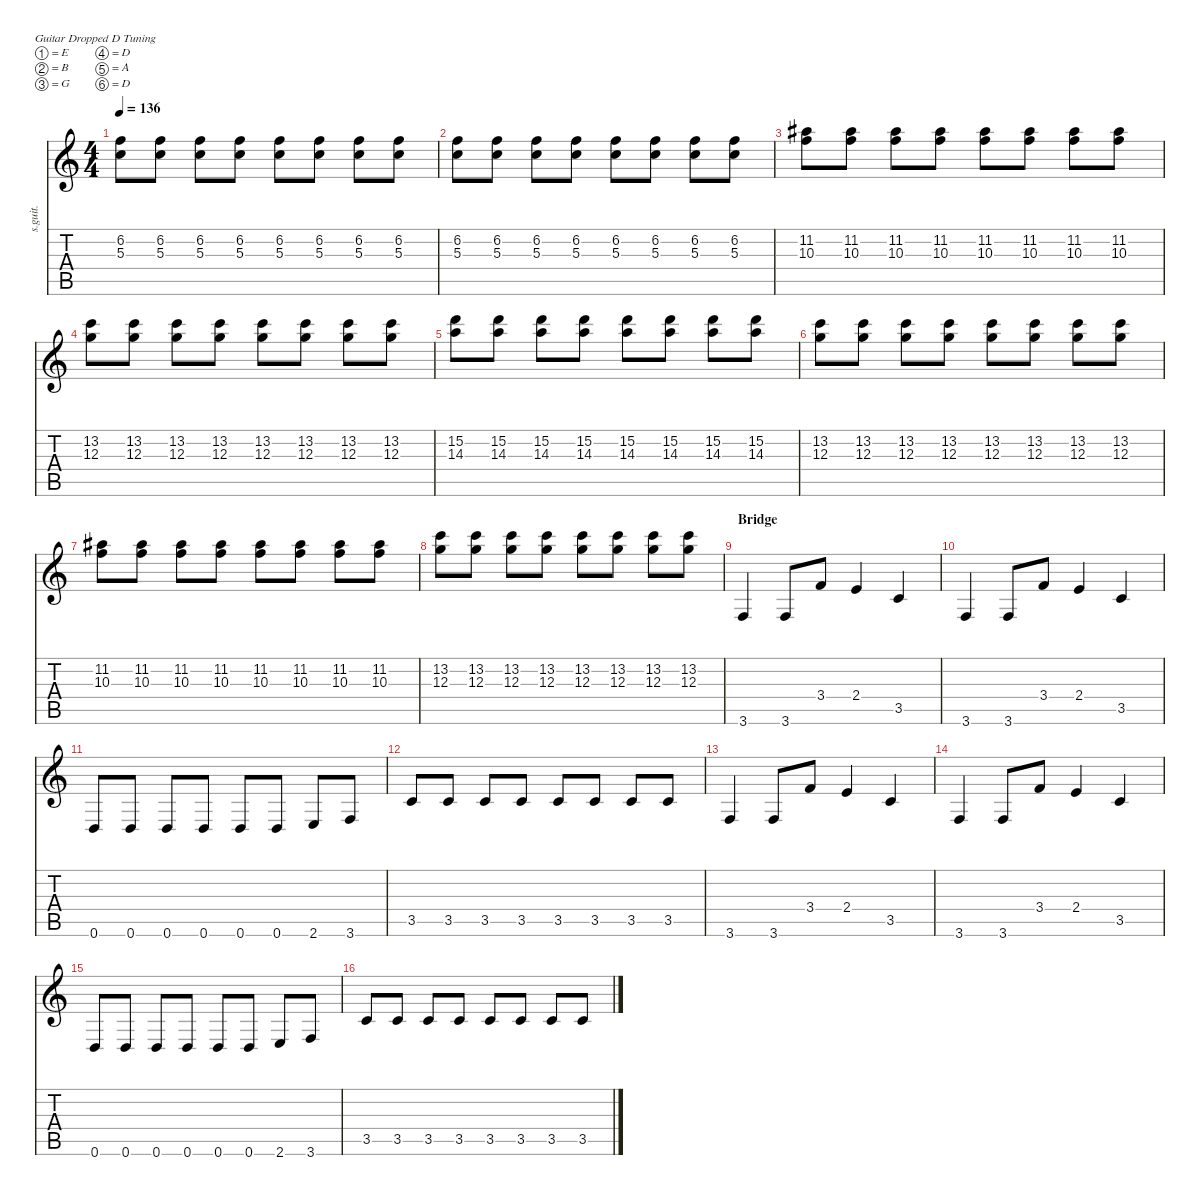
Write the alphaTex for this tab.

\defaultSystemsLayout 4
\hideDynamics
\bracketExtendMode nobrackets
\track ("Taylor York - Lead" "s.guit.") {instrument overdrivenguitar}
\staff {score tabs}
\tuning (E4 B3 G3 D3 A2 D2)
\ts (4 4)
\tempo 136
\clef g2
\ks c
(6.2 5.3).8{lyrics (0 "") lyrics (1 "") lyrics (2 "") lyrics (3 "") lyrics (4 "") dy f} (6.2 5.3).8{lyrics (0 "") lyrics (1 "") lyrics (2 "") lyrics (3 "") lyrics (4 "")} (6.2 5.3).8{lyrics (0 "") lyrics (1 "") lyrics (2 "") lyrics (3 "") lyrics (4 "")} (6.2 5.3).8{lyrics (0 "") lyrics (1 "") lyrics (2 "") lyrics (3 "") lyrics (4 "")} (6.2 5.3).8{lyrics (0 "") lyrics (1 "") lyrics (2 "") lyrics (3 "") lyrics (4 "")} (6.2 5.3).8{lyrics (0 "") lyrics (1 "") lyrics (2 "") lyrics (3 "") lyrics (4 "")} (6.2 5.3).8{lyrics (0 "") lyrics (1 "") lyrics (2 "") lyrics (3 "") lyrics (4 "")} (6.2 5.3).8{lyrics (0 "") lyrics (1 "") lyrics (2 "") lyrics (3 "") lyrics (4 "")} |
(6.2 5.3).8{lyrics (0 "") lyrics (1 "") lyrics (2 "") lyrics (3 "") lyrics (4 "")} (6.2 5.3).8{lyrics (0 "") lyrics (1 "") lyrics (2 "") lyrics (3 "") lyrics (4 "")} (6.2 5.3).8{lyrics (0 "") lyrics (1 "") lyrics (2 "") lyrics (3 "") lyrics (4 "")} (6.2 5.3).8{lyrics (0 "") lyrics (1 "") lyrics (2 "") lyrics (3 "") lyrics (4 "")} (6.2 5.3).8{lyrics (0 "") lyrics (1 "") lyrics (2 "") lyrics (3 "") lyrics (4 "")} (6.2 5.3).8{lyrics (0 "") lyrics (1 "") lyrics (2 "") lyrics (3 "") lyrics (4 "")} (6.2 5.3).8{lyrics (0 "") lyrics (1 "") lyrics (2 "") lyrics (3 "") lyrics (4 "")} (6.2 5.3).8{lyrics (0 "") lyrics (1 "") lyrics (2 "") lyrics (3 "") lyrics (4 "")} |
(11.2{acc #} 10.3).8{lyrics (0 "") lyrics (1 "") lyrics (2 "") lyrics (3 "") lyrics (4 "")} (11.2{acc #} 10.3).8{lyrics (0 "") lyrics (1 "") lyrics (2 "") lyrics (3 "") lyrics (4 "")} (11.2{acc #} 10.3).8{lyrics (0 "") lyrics (1 "") lyrics (2 "") lyrics (3 "") lyrics (4 "")} (11.2{acc #} 10.3).8{lyrics (0 "") lyrics (1 "") lyrics (2 "") lyrics (3 "") lyrics (4 "")} (11.2{acc #} 10.3).8{lyrics (0 "") lyrics (1 "") lyrics (2 "") lyrics (3 "") lyrics (4 "")} (11.2{acc #} 10.3).8{lyrics (0 "") lyrics (1 "") lyrics (2 "") lyrics (3 "") lyrics (4 "")} (11.2{acc #} 10.3).8{lyrics (0 "") lyrics (1 "") lyrics (2 "") lyrics (3 "") lyrics (4 "")} (11.2{acc #} 10.3).8{lyrics (0 "") lyrics (1 "") lyrics (2 "") lyrics (3 "") lyrics (4 "")} |
(13.2 12.3).8{lyrics (0 "") lyrics (1 "") lyrics (2 "") lyrics (3 "") lyrics (4 "")} (13.2 12.3).8{lyrics (0 "") lyrics (1 "") lyrics (2 "") lyrics (3 "") lyrics (4 "")} (13.2 12.3).8{lyrics (0 "") lyrics (1 "") lyrics (2 "") lyrics (3 "") lyrics (4 "")} (13.2 12.3).8{lyrics (0 "") lyrics (1 "") lyrics (2 "") lyrics (3 "") lyrics (4 "")} (13.2 12.3).8{lyrics (0 "") lyrics (1 "") lyrics (2 "") lyrics (3 "") lyrics (4 "")} (13.2 12.3).8{lyrics (0 "") lyrics (1 "") lyrics (2 "") lyrics (3 "") lyrics (4 "")} (13.2 12.3).8{lyrics (0 "") lyrics (1 "") lyrics (2 "") lyrics (3 "") lyrics (4 "")} (13.2 12.3).8{lyrics (0 "") lyrics (1 "") lyrics (2 "") lyrics (3 "") lyrics (4 "")} |
(15.2 14.3).8{lyrics (0 "") lyrics (1 "") lyrics (2 "") lyrics (3 "") lyrics (4 "")} (15.2 14.3).8{lyrics (0 "") lyrics (1 "") lyrics (2 "") lyrics (3 "") lyrics (4 "")} (15.2 14.3).8{lyrics (0 "") lyrics (1 "") lyrics (2 "") lyrics (3 "") lyrics (4 "")} (15.2 14.3).8{lyrics (0 "") lyrics (1 "") lyrics (2 "") lyrics (3 "") lyrics (4 "")} (15.2 14.3).8{lyrics (0 "") lyrics (1 "") lyrics (2 "") lyrics (3 "") lyrics (4 "")} (15.2 14.3).8{lyrics (0 "") lyrics (1 "") lyrics (2 "") lyrics (3 "") lyrics (4 "")} (15.2 14.3).8{lyrics (0 "") lyrics (1 "") lyrics (2 "") lyrics (3 "") lyrics (4 "")} (15.2 14.3).8{lyrics (0 "") lyrics (1 "") lyrics (2 "") lyrics (3 "") lyrics (4 "")} |
(13.2 12.3).8{lyrics (0 "") lyrics (1 "") lyrics (2 "") lyrics (3 "") lyrics (4 "")} (13.2 12.3).8{lyrics (0 "") lyrics (1 "") lyrics (2 "") lyrics (3 "") lyrics (4 "")} (13.2 12.3).8{lyrics (0 "") lyrics (1 "") lyrics (2 "") lyrics (3 "") lyrics (4 "")} (13.2 12.3).8{lyrics (0 "") lyrics (1 "") lyrics (2 "") lyrics (3 "") lyrics (4 "")} (13.2 12.3).8{lyrics (0 "") lyrics (1 "") lyrics (2 "") lyrics (3 "") lyrics (4 "")} (13.2 12.3).8{lyrics (0 "") lyrics (1 "") lyrics (2 "") lyrics (3 "") lyrics (4 "")} (13.2 12.3).8{lyrics (0 "") lyrics (1 "") lyrics (2 "") lyrics (3 "") lyrics (4 "")} (13.2 12.3).8{lyrics (0 "") lyrics (1 "") lyrics (2 "") lyrics (3 "") lyrics (4 "")} |
(11.2{acc #} 10.3).8{lyrics (0 "") lyrics (1 "") lyrics (2 "") lyrics (3 "") lyrics (4 "")} (11.2{acc #} 10.3).8{lyrics (0 "") lyrics (1 "") lyrics (2 "") lyrics (3 "") lyrics (4 "")} (11.2{acc #} 10.3).8{lyrics (0 "") lyrics (1 "") lyrics (2 "") lyrics (3 "") lyrics (4 "")} (11.2{acc #} 10.3).8{lyrics (0 "") lyrics (1 "") lyrics (2 "") lyrics (3 "") lyrics (4 "")} (11.2{acc #} 10.3).8{lyrics (0 "") lyrics (1 "") lyrics (2 "") lyrics (3 "") lyrics (4 "")} (11.2{acc #} 10.3).8{lyrics (0 "") lyrics (1 "") lyrics (2 "") lyrics (3 "") lyrics (4 "")} (11.2{acc #} 10.3).8{lyrics (0 "") lyrics (1 "") lyrics (2 "") lyrics (3 "") lyrics (4 "")} (11.2{acc #} 10.3).8{lyrics (0 "") lyrics (1 "") lyrics (2 "") lyrics (3 "") lyrics (4 "")} |
(13.2 12.3).8{lyrics (0 "") lyrics (1 "") lyrics (2 "") lyrics (3 "") lyrics (4 "")} (13.2 12.3).8{lyrics (0 "") lyrics (1 "") lyrics (2 "") lyrics (3 "") lyrics (4 "")} (13.2 12.3).8{lyrics (0 "") lyrics (1 "") lyrics (2 "") lyrics (3 "") lyrics (4 "")} (13.2 12.3).8{lyrics (0 "") lyrics (1 "") lyrics (2 "") lyrics (3 "") lyrics (4 "")} (13.2 12.3).8{lyrics (0 "") lyrics (1 "") lyrics (2 "") lyrics (3 "") lyrics (4 "")} (13.2 12.3).8{lyrics (0 "") lyrics (1 "") lyrics (2 "") lyrics (3 "") lyrics (4 "")} (13.2 12.3).8{lyrics (0 "") lyrics (1 "") lyrics (2 "") lyrics (3 "") lyrics (4 "")} (13.2 12.3).8{lyrics (0 "") lyrics (1 "") lyrics (2 "") lyrics (3 "") lyrics (4 "")} |
\section ("" "Bridge")
3.6.4{lyrics (0 "") lyrics (1 "") lyrics (2 "") lyrics (3 "") lyrics (4 "")} 3.6.8{lyrics (0 "") lyrics (1 "") lyrics (2 "") lyrics (3 "") lyrics (4 "")} 3.4.8{lyrics (0 "") lyrics (1 "") lyrics (2 "") lyrics (3 "") lyrics (4 "")} 2.4.4{lyrics (0 "") lyrics (1 "") lyrics (2 "") lyrics (3 "") lyrics (4 "")} 3.5.4{lyrics (0 "") lyrics (1 "") lyrics (2 "") lyrics (3 "") lyrics (4 "")} |
3.6.4{lyrics (0 "") lyrics (1 "") lyrics (2 "") lyrics (3 "") lyrics (4 "")} 3.6.8{lyrics (0 "") lyrics (1 "") lyrics (2 "") lyrics (3 "") lyrics (4 "")} 3.4.8{lyrics (0 "") lyrics (1 "") lyrics (2 "") lyrics (3 "") lyrics (4 "")} 2.4.4{lyrics (0 "") lyrics (1 "") lyrics (2 "") lyrics (3 "") lyrics (4 "")} 3.5.4{lyrics (0 "") lyrics (1 "") lyrics (2 "") lyrics (3 "") lyrics (4 "")} |
0.6.8{lyrics (0 "") lyrics (1 "") lyrics (2 "") lyrics (3 "") lyrics (4 "")} 0.6.8{lyrics (0 "") lyrics (1 "") lyrics (2 "") lyrics (3 "") lyrics (4 "")} 0.6.8{lyrics (0 "") lyrics (1 "") lyrics (2 "") lyrics (3 "") lyrics (4 "")} 0.6.8{lyrics (0 "") lyrics (1 "") lyrics (2 "") lyrics (3 "") lyrics (4 "")} 0.6.8{lyrics (0 "") lyrics (1 "") lyrics (2 "") lyrics (3 "") lyrics (4 "")} 0.6.8{lyrics (0 "") lyrics (1 "") lyrics (2 "") lyrics (3 "") lyrics (4 "")} 2.6.8{lyrics (0 "") lyrics (1 "") lyrics (2 "") lyrics (3 "") lyrics (4 "")} 3.6.8{lyrics (0 "") lyrics (1 "") lyrics (2 "") lyrics (3 "") lyrics (4 "")} |
3.5.8{lyrics (0 "") lyrics (1 "") lyrics (2 "") lyrics (3 "") lyrics (4 "")} 3.5.8{lyrics (0 "") lyrics (1 "") lyrics (2 "") lyrics (3 "") lyrics (4 "")} 3.5.8{lyrics (0 "") lyrics (1 "") lyrics (2 "") lyrics (3 "") lyrics (4 "")} 3.5.8{lyrics (0 "") lyrics (1 "") lyrics (2 "") lyrics (3 "") lyrics (4 "")} 3.5.8{lyrics (0 "") lyrics (1 "") lyrics (2 "") lyrics (3 "") lyrics (4 "")} 3.5.8{lyrics (0 "") lyrics (1 "") lyrics (2 "") lyrics (3 "") lyrics (4 "")} 3.5.8{lyrics (0 "") lyrics (1 "") lyrics (2 "") lyrics (3 "") lyrics (4 "")} 3.5.8{lyrics (0 "") lyrics (1 "") lyrics (2 "") lyrics (3 "") lyrics (4 "")} |
3.6.4{lyrics (0 "") lyrics (1 "") lyrics (2 "") lyrics (3 "") lyrics (4 "")} 3.6.8{lyrics (0 "") lyrics (1 "") lyrics (2 "") lyrics (3 "") lyrics (4 "")} 3.4.8{lyrics (0 "") lyrics (1 "") lyrics (2 "") lyrics (3 "") lyrics (4 "")} 2.4.4{lyrics (0 "") lyrics (1 "") lyrics (2 "") lyrics (3 "") lyrics (4 "")} 3.5.4{lyrics (0 "") lyrics (1 "") lyrics (2 "") lyrics (3 "") lyrics (4 "")} |
3.6.4{lyrics (0 "") lyrics (1 "") lyrics (2 "") lyrics (3 "") lyrics (4 "")} 3.6.8{lyrics (0 "") lyrics (1 "") lyrics (2 "") lyrics (3 "") lyrics (4 "")} 3.4.8{lyrics (0 "") lyrics (1 "") lyrics (2 "") lyrics (3 "") lyrics (4 "")} 2.4.4{lyrics (0 "") lyrics (1 "") lyrics (2 "") lyrics (3 "") lyrics (4 "")} 3.5.4{lyrics (0 "") lyrics (1 "") lyrics (2 "") lyrics (3 "") lyrics (4 "")} |
0.6.8{lyrics (0 "") lyrics (1 "") lyrics (2 "") lyrics (3 "") lyrics (4 "")} 0.6.8{lyrics (0 "") lyrics (1 "") lyrics (2 "") lyrics (3 "") lyrics (4 "")} 0.6.8{lyrics (0 "") lyrics (1 "") lyrics (2 "") lyrics (3 "") lyrics (4 "")} 0.6.8{lyrics (0 "") lyrics (1 "") lyrics (2 "") lyrics (3 "") lyrics (4 "")} 0.6.8{lyrics (0 "") lyrics (1 "") lyrics (2 "") lyrics (3 "") lyrics (4 "")} 0.6.8{lyrics (0 "") lyrics (1 "") lyrics (2 "") lyrics (3 "") lyrics (4 "")} 2.6.8{lyrics (0 "") lyrics (1 "") lyrics (2 "") lyrics (3 "") lyrics (4 "")} 3.6.8{lyrics (0 "") lyrics (1 "") lyrics (2 "") lyrics (3 "") lyrics (4 "")} |
3.5.8{lyrics (0 "") lyrics (1 "") lyrics (2 "") lyrics (3 "") lyrics (4 "")} 3.5.8{lyrics (0 "") lyrics (1 "") lyrics (2 "") lyrics (3 "") lyrics (4 "")} 3.5.8{lyrics (0 "") lyrics (1 "") lyrics (2 "") lyrics (3 "") lyrics (4 "")} 3.5.8{lyrics (0 "") lyrics (1 "") lyrics (2 "") lyrics (3 "") lyrics (4 "")} 3.5.8{lyrics (0 "") lyrics (1 "") lyrics (2 "") lyrics (3 "") lyrics (4 "")} 3.5.8{lyrics (0 "") lyrics (1 "") lyrics (2 "") lyrics (3 "") lyrics (4 "")} 3.5.8{lyrics (0 "") lyrics (1 "") lyrics (2 "") lyrics (3 "") lyrics (4 "")} 3.5.8{lyrics (0 "") lyrics (1 "") lyrics (2 "") lyrics (3 "") lyrics (4 "")}
